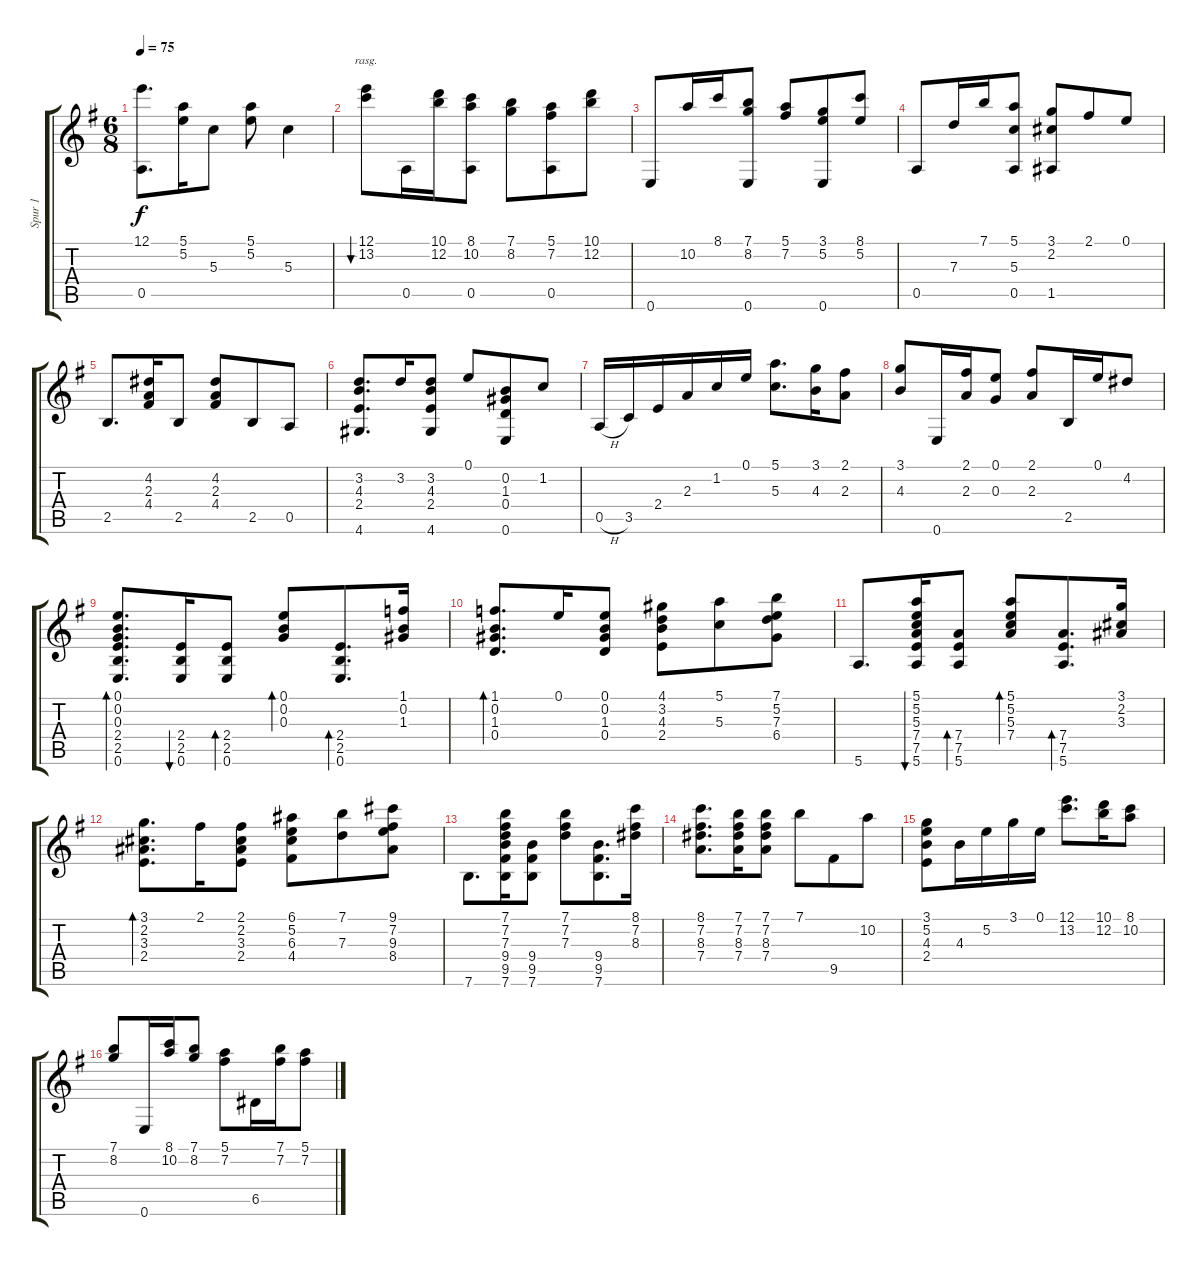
\track ("Spur 1" "Spur 1") {instrument acousticguitarsteel}
\staff {score tabs}
\tuning (E4 B3 G3 D3 A2 E2) {hide}
\ts (6 8)
\tempo 75
\clef g2
\ks eminor
(12.1 0.5).8{d dy f} (5.1 5.2).16 5.3.8 (5.1 5.2).8 5.3.4 |
(12.1 13.2).8{bu 60 rasg ii} 0.5.16 (10.1 12.2).16 (8.1 10.2 0.5).8 (7.1 8.2).8 (5.1 7.2 0.5).8 (10.1 12.2).8 |
0.6.8 10.2.16 8.1.16 (7.1 8.2 0.6).8 (5.1 7.2).8 (3.1 5.2 0.6).8 (8.1 5.2).8 |
0.5.8 7.3.16 7.1.16 (5.1 5.3 0.5).8 (3.1 2.2 1.5).8 2.1.8 0.1.8 |
2.5.8{d} (4.2 2.3 4.4).16 2.5.8 (4.2 2.3 4.4).8 2.5.8 0.5.8 |
(3.2 4.3 2.4 4.6).8{d} 3.2.16 (3.2 4.3 2.4 4.6).8 0.1.8 (0.2 1.3 0.4 0.6).8 1.2.8 |
0.5{h}.16 3.5.16 2.4.16 2.3.16 1.2.16 0.1.16 (5.1 5.3).8{d} (3.1 4.3).16 (2.1 2.3).8 |
(3.1 4.3).8 0.6.16 (2.1 2.3).16 (0.1 0.3).8 (2.1 2.3).8 2.5.16 0.1.16 4.2.8 |
(0.1 0.2 0.3 2.4 2.5 0.6).8{d bd 120} (2.4 2.5 0.6).16{bu 120} (2.4 2.5 0.6).8{bd 120} (0.1 0.2 0.3).8{bd 120} (2.4 2.5 0.6).8{d bd 120} (1.1 0.2 1.3).16 |
(1.1 0.2 1.3 0.4).8{d bd 120} 0.1.16 (0.1 0.2 1.3 0.4).8 (4.1 3.2 4.3 2.4).8 (5.1 5.3).8 (7.1 5.2 7.3 6.4).8 |
5.6.8{d} (5.1 5.2 5.3 7.4 7.5 5.6).16{bu 120} (7.4 7.5 5.6).8{bd 120} (5.1 5.2 5.3 7.4).8{bd 120} (7.4 7.5 5.6).8{d bd 120} (3.1 2.2 3.3).16 |
(3.1 2.2 3.3 2.4).8{d bd 120} 2.1.16 (2.1 2.2 3.3 2.4).8 (6.1 5.2 6.3 4.4).8 (7.1 7.3).8 (9.1 7.2 9.3 8.4).8 |
7.6.8{d} (7.1 7.2 7.3 9.4 9.5 7.6).16 (9.4 9.5 7.6).8 (7.1 7.2 7.3).8 (9.4 9.5 7.6).8{d} (8.1 7.2 8.3).16 |
(8.1 7.2 8.3 7.4).8{d} (7.1 7.2 8.3 7.4).16 (7.1 7.2 8.3 7.4).8 7.1.8 9.5.8 10.2.8 |
(3.1 5.2 4.3 2.4).8 4.3.16 5.2.16 3.1.16 0.1.16 (12.1 13.2).8{d} (10.1 12.2).16 (8.1 10.2).8 |
(7.1 8.2).8 0.6.16 (8.1 10.2).16 (7.1 8.2).8 (5.1 7.2).8 6.5.16 (7.1 7.2).16 (5.1 7.2).8
